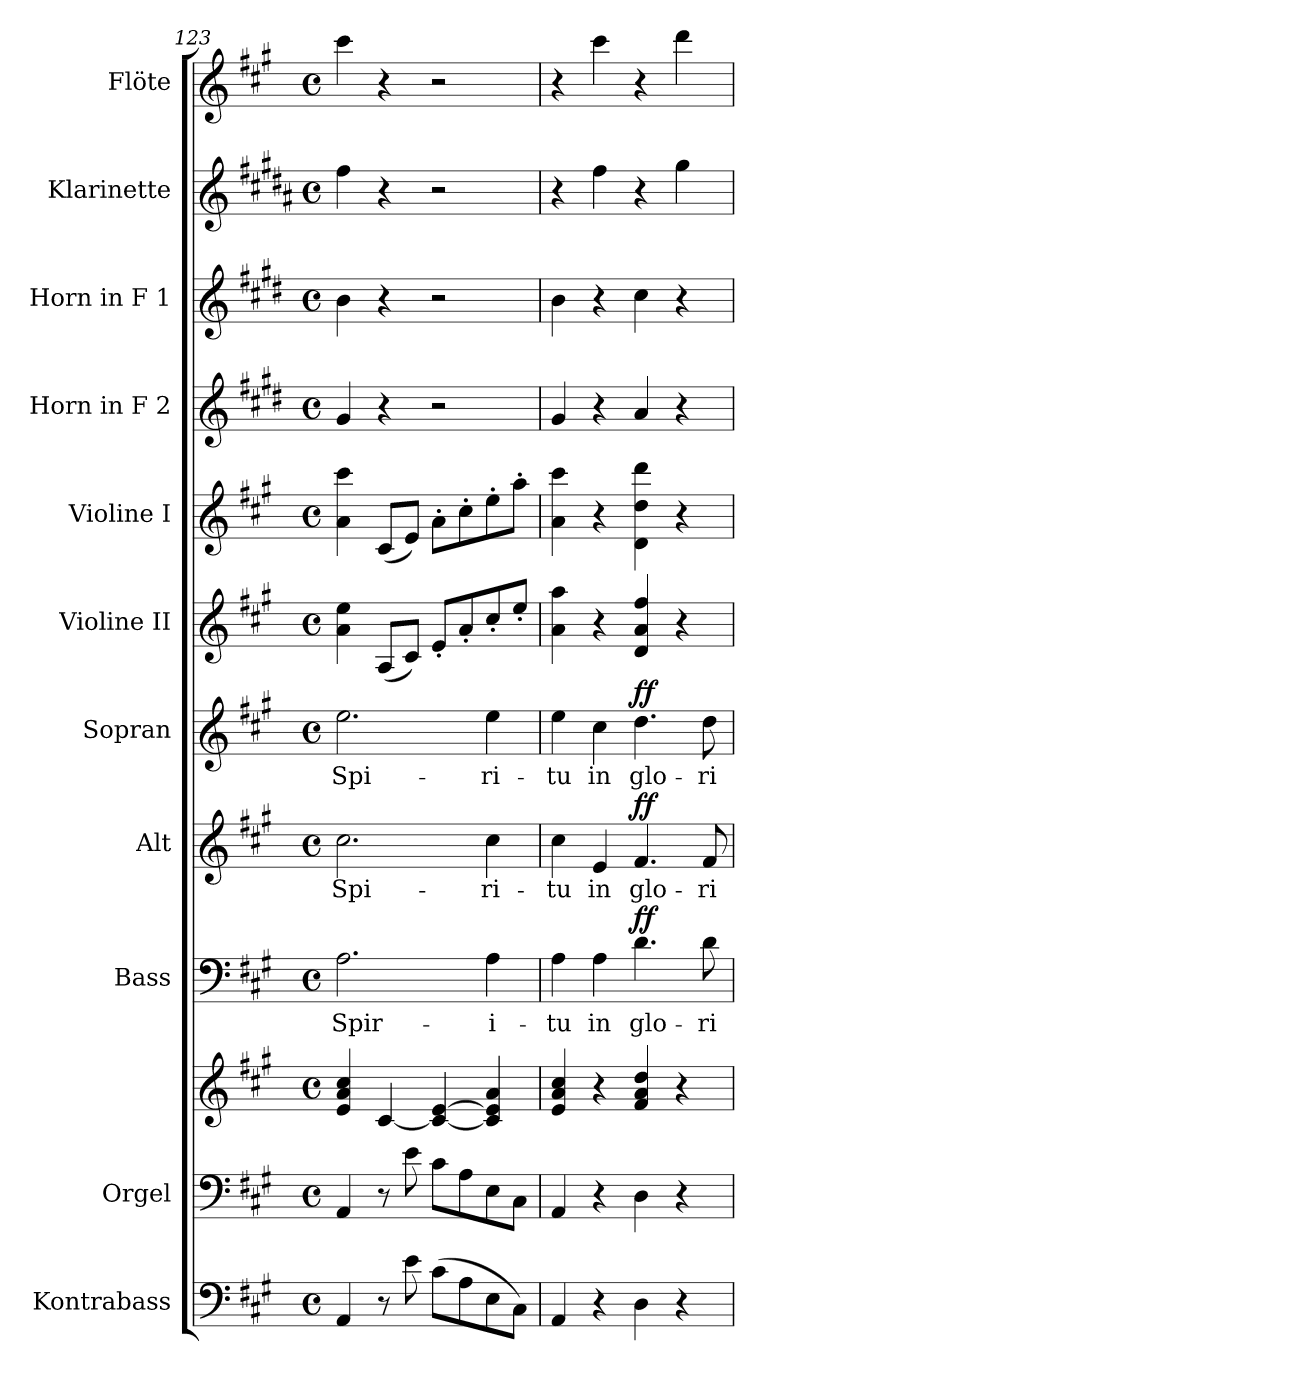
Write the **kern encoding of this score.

**kern	**kern	**kern	**kern	**text	**dynam	**kern	**text	**dynam	**kern	**text	**dynam	**kern	**kern	**kern	**kern	**kern	**kern
*part11	*part10	*part10	*part9	*part9	*part9	*part8	*part8	*part8	*part7	*part7	*part7	*part6	*part5	*part4	*part3	*part2	*part1
*staff12	*staff11	*staff10	*staff9	*staff9	*staff9	*staff8	*staff8	*staff8	*staff7	*staff7	*staff7	*staff6	*staff5	*staff4	*staff3	*staff2	*staff1
*I"Kontrabass	*I"Orgel	*	*I"Bass	*	*	*I"Alt	*	*	*I"Sopran	*	*	*I"Violine II	*I"Violine I	*I"Horn in F 2	*I"Horn in F 1	*I"Klarinette	*I"Flöte
*I'Kb.	*I'Org.	*	*I'B.	*	*	*I'A.	*	*	*I'S.	*	*	*I'Vl. II	*I'Vl. I	*	*	*I'Kl.	*I'Fl.
*clefF4	*clefF4	*clefG2	*clefF4	*	*	*clefG2	*	*	*clefG2	*	*	*clefG2	*clefG2	*clefG2	*clefG2	*clefG2	*clefG2
*ITrd7c12	*	*	*	*	*	*	*	*	*	*	*	*	*	*ITrd4c7	*ITrd4c7	*ITrd1c2	*
*k[f#c#g#]	*k[f#c#g#]	*k[f#c#g#]	*k[f#c#g#]	*	*	*k[f#c#g#]	*	*	*k[f#c#g#]	*	*	*k[f#c#g#]	*k[f#c#g#]	*k[f#c#g#]	*k[f#c#g#]	*k[f#c#g#]	*k[f#c#g#]
*A:	*A:	*A:	*A:	*	*	*A:	*	*	*A:	*	*	*A:	*A:	*A:	*A:	*A:	*A:
*M4/4	*M4/4	*M4/4	*M4/4	*	*	*M4/4	*	*	*M4/4	*	*	*M4/4	*M4/4	*M4/4	*M4/4	*M4/4	*M4/4
*met(c)	*met(c)	*met(c)	*met(c)	*	*	*met(c)	*	*	*met(c)	*	*	*met(c)	*met(c)	*met(c)	*met(c)	*met(c)	*met(c)
=123	=123	=123	=123	=123	=123	=123	=123	=123	=123	=123	=123	=123	=123	=123	=123	=123	=123
!	!	!	!	!LO:LY:b	!	!	!LO:LY:b	!	!	!LO:LY:b	!	!	!	!	!	!	!
4AAA/	4AA/	4e/ 4a/ 4cc#/	2.A\	Spir-	.	2.cc#\	Spi-	.	2.ee\	Spi-	.	4a\ 4ee\	4a\ 4ccc#\	4c#/	4e\	4ee\	4ccc#\
8r	8r	[4c#/	.	.	.	.	.	.	.	.	.	(<8A/L	(<8c#/L	4r	4r	4r	4r
8E\	8e\	.	.	.	.	.	.	.	.	.	.	8c#/J)	8e/J)	.	.	.	.
(>8C#\L	8c#\L	4c#/_ [4e/	.	.	.	.	.	.	.	.	.	8e'</L	8a'>\L	2r	2r	2r	2r
8AA\	8A\	.	.	.	.	.	.	.	.	.	.	8a'</	8cc#'>\	.	.	.	.
!	!	!	!	!LO:LY:b	!	!	!LO:LY:b	!	!	!LO:LY:b	!	!	!	!	!	!	!
8EE\	8E\	4c#/] 4e/] 4a/	4A\	-i-	.	4cc#\	-ri-	.	4ee\	-ri-	.	8cc#'</	8ee'>\	.	.	.	.
8CC#\J)	8C#\J	.	.	.	.	.	.	.	.	.	.	8ee'</J	8aa'>\J	.	.	.	.
=124	=124	=124	=124	=124	=124	=124	=124	=124	=124	=124	=124	=124	=124	=124	=124	=124	=124
!	!	!	!	!LO:LY:b	!	!	!LO:LY:b	!	!	!LO:LY:b	!	!	!	!	!	!	!
4AAA/	4AA/	4e/ 4a/ 4cc#/	4A\	-tu	.	4cc#\	-tu	.	4ee\	-tu	.	4a\ 4aa\	4a\ 4ccc#\	4c#/	4e\	4r	4r
!	!	!	!	!LO:LY:b	!	!	!LO:LY:b	!	!	!LO:LY:b	!	!	!	!	!	!	!
4r	4r	4r	4A\	in	.	4e/	in	.	4cc#\	in	.	4r	4r	4r	4r	4ee\	4ccc#\
!	!	!	!	!LO:LY:b	!LO:DY:a	!	!LO:LY:b	!LO:DY:a	!	!LO:LY:b	!LO:DY:a	!	!	!	!	!	!
4DD\	4D\	4f#/ 4a/ 4dd/	4.d\	glo-	ff	4.f#/	glo-	ff	4.dd\	glo-	ff	4d/ 4a/ 4ff#/	4d\ 4dd\ 4ddd\	4d/	4f#\	4r	4r
4r	4r	4r	.	.	.	.	.	.	.	.	.	4r	4r	4r	4r	4ff#\	4ddd\
!	!	!	!	!LO:LY:b	!	!	!LO:LY:b	!	!	!LO:LY:b	!	!	!	!	!	!	!
.	.	.	8d\	-ri-	.	8f#/	-ri-	.	8dd\	-ri-	.	.	.	.	.	.	.
=	=	=	=	=	=	=	=	=	=	=	=	=	=	=	=	=	=
*-	*-	*-	*-	*-	*-	*-	*-	*-	*-	*-	*-	*-	*-	*-	*-	*-	*-
